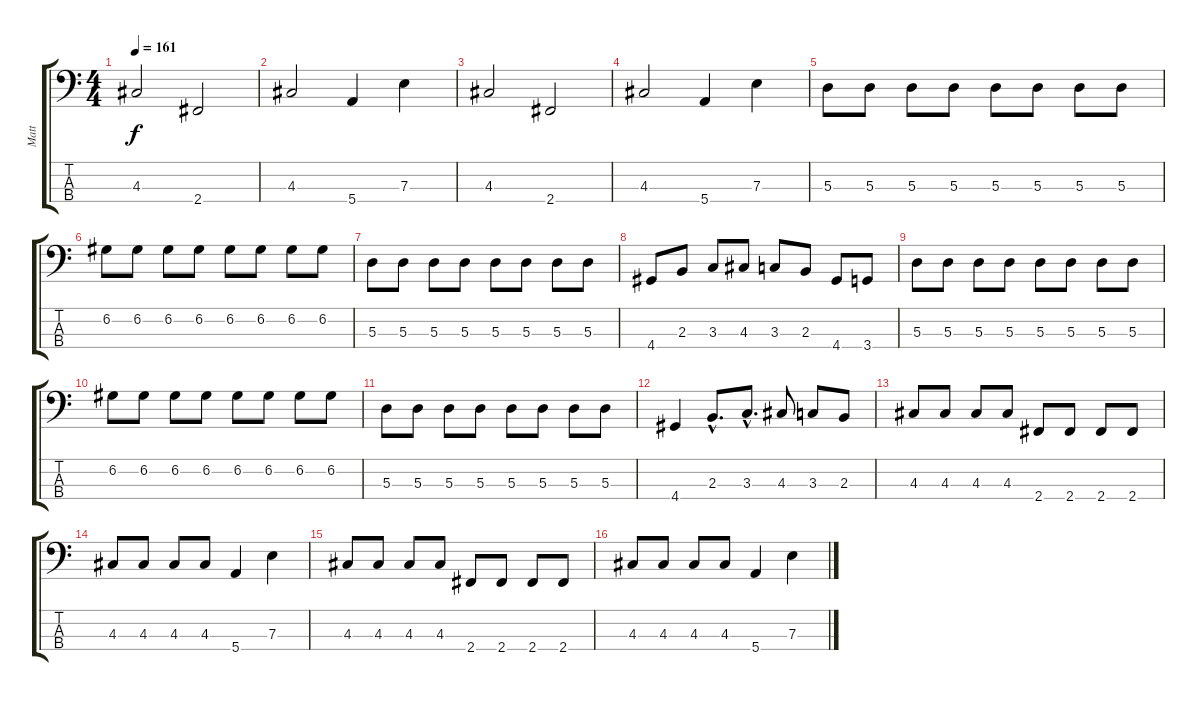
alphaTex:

\track ("Matt" "Matt") {instrument electricbassfinger}
\staff {score tabs}
\tuning (G2 D2 A1 E1) {hide}
\ts (4 4)
\tempo 161
\clef f4
\ks c
4.3.2{dy f instrument electricbassfinger} 2.4.2 |
4.3.2 5.4.4 7.3.4 |
4.3.2 2.4.2 |
4.3.2 5.4.4 7.3.4 |
5.3.8 5.3.8 5.3.8 5.3.8 5.3.8 5.3.8 5.3.8 5.3.8 |
6.2.8 6.2.8 6.2.8 6.2.8 6.2.8 6.2.8 6.2.8 6.2.8 |
5.3.8 5.3.8 5.3.8 5.3.8 5.3.8 5.3.8 5.3.8 5.3.8 |
4.4.8 2.3.8 3.3.8 4.3.8 3.3.8 2.3.8 4.4.8 3.4.8 |
5.3.8 5.3.8 5.3.8 5.3.8 5.3.8 5.3.8 5.3.8 5.3.8 |
6.2.8 6.2.8 6.2.8 6.2.8 6.2.8 6.2.8 6.2.8 6.2.8 |
5.3.8 5.3.8 5.3.8 5.3.8 5.3.8 5.3.8 5.3.8 5.3.8 |
4.4.4 2.3{hac}.8{d} 3.3{hac}.8{d} 4.3.8 3.3.8 2.3.8 |
4.3.8 4.3.8 4.3.8 4.3.8 2.4.8 2.4.8 2.4.8 2.4.8 |
4.3.8 4.3.8 4.3.8 4.3.8 5.4.4 7.3.4 |
4.3.8 4.3.8 4.3.8 4.3.8 2.4.8 2.4.8 2.4.8 2.4.8 |
4.3.8 4.3.8 4.3.8 4.3.8 5.4.4 7.3.4
